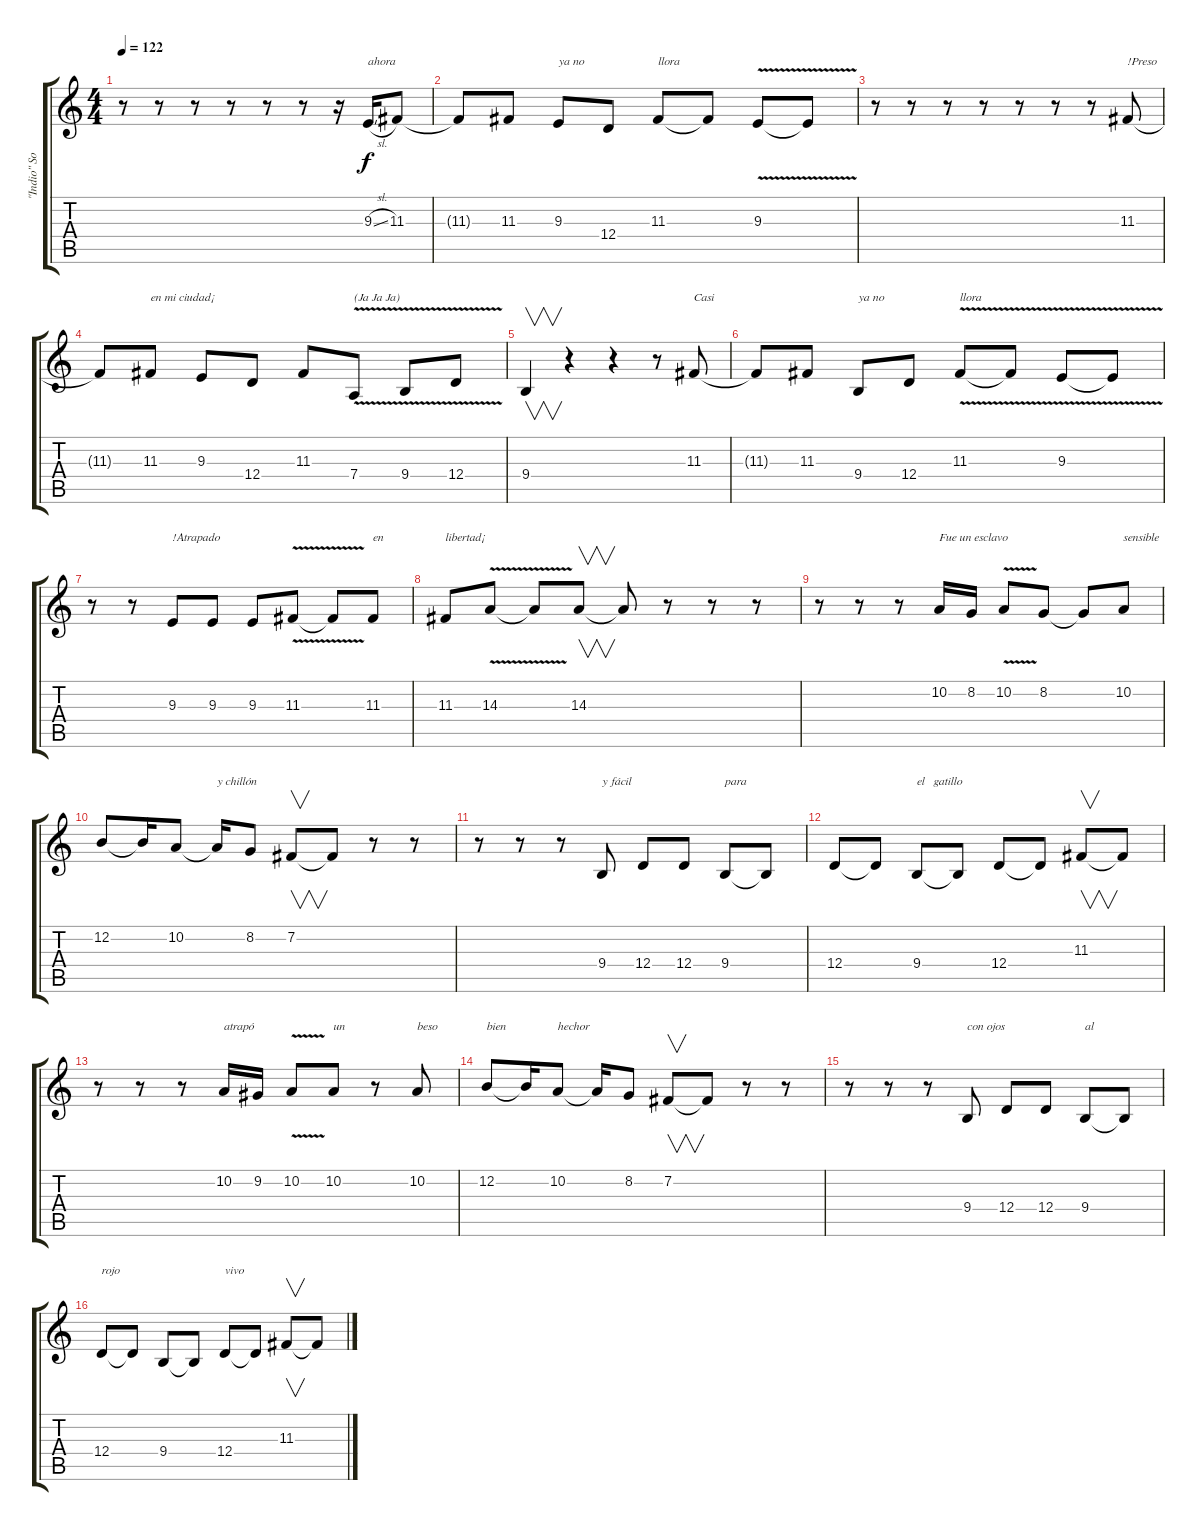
\track ("\"Indio\" Solari" "\"Indio\" So") {instrument lead2sawtooth}
\staff {score tabs}
\tuning (E4 B3 G3 D3 A2 E2) {hide}
\ts (4 4)
\tempo 122
\clef g2
\ks c
r.8{dy f} r.8 r.8 r.8 r.8 r.8 r.16 9.3{sl}.16{txt "ahora"} 11.3.8 |
11.3{t}.8 11.3.8 9.3.8{txt "ya no"} 12.4.8 11.3.8{txt "llora"} 11.3{t}.8 9.3{v}.8 9.3{t}.8 |
r.8 r.8 r.8 r.8 r.8 r.8 r.8 11.3.8{txt "!Preso"} |
11.3{t}.8 11.3.8{txt "en mi ciudad¡"} 9.3.8 12.4.8 11.3.8 7.4{v}.8{txt "(Ja Ja Ja)"} 9.4{v}.8 12.4{v}.8 |
9.4.4{v} r.4 r.4 r.8 11.3.8{txt "Casi"} |
11.3{t}.8 11.3.8 9.4.8{txt "ya no"} 12.4.8 11.3{v}.8{txt "llora"} 11.3{t}.8 9.3{v}.8 9.3{t}.8 |
r.8 r.8 9.3.8{txt "!Atrapado"} 9.3.8 9.3.8 11.3{v}.8 11.3{t}.8 11.3.8{txt "en"} |
11.3.8{txt "libertad¡"} 14.3{v}.8 14.3{t}.8 14.3.8{v} 14.3{t}.8 r.8 r.8 r.8 |
r.8 r.8 r.8 10.2.16{txt "Fue un esclavo"} 8.2.16 10.2{v}.8 8.2.8 8.2{t}.8 10.2.8{txt "sensible"} |
12.2.8 12.2{t}.16 10.2.8 10.2{t}.16{txt "y chillón"} 8.2.8 7.2.8{v} 7.2{t}.8 r.8 r.8 |
r.8 r.8 r.8 9.4.8{txt "y fácil"} 12.4.8 12.4.8 9.4.8{txt "para"} 9.4{t}.8 |
12.4.8 12.4{t}.8 9.4.8{txt "el   gatillo"} 9.4{t}.8 12.4.8 12.4{t}.8 11.3.8{v} 11.3{t}.8 |
r.8 r.8 r.8 10.2.16{txt "atrapó"} 9.2.16 10.2{v}.8 10.2.8{txt "un"} r.8 10.2.8{txt "beso"} |
12.2.8{txt "bien "} 12.2{t}.16 10.2.8{txt "hechor"} 10.2{t}.16 8.2.8 7.2.8{v} 7.2{t}.8 r.8 r.8 |
r.8 r.8 r.8 9.4.8{txt "con ojos"} 12.4.8 12.4.8 9.4.8{txt "al"} 9.4{t}.8 |
12.4.8{txt "rojo"} 12.4{t}.8 9.4.8 9.4{t}.8 12.4.8{txt "vivo"} 12.4{t}.8 11.3.8{v} 11.3{t}.8
